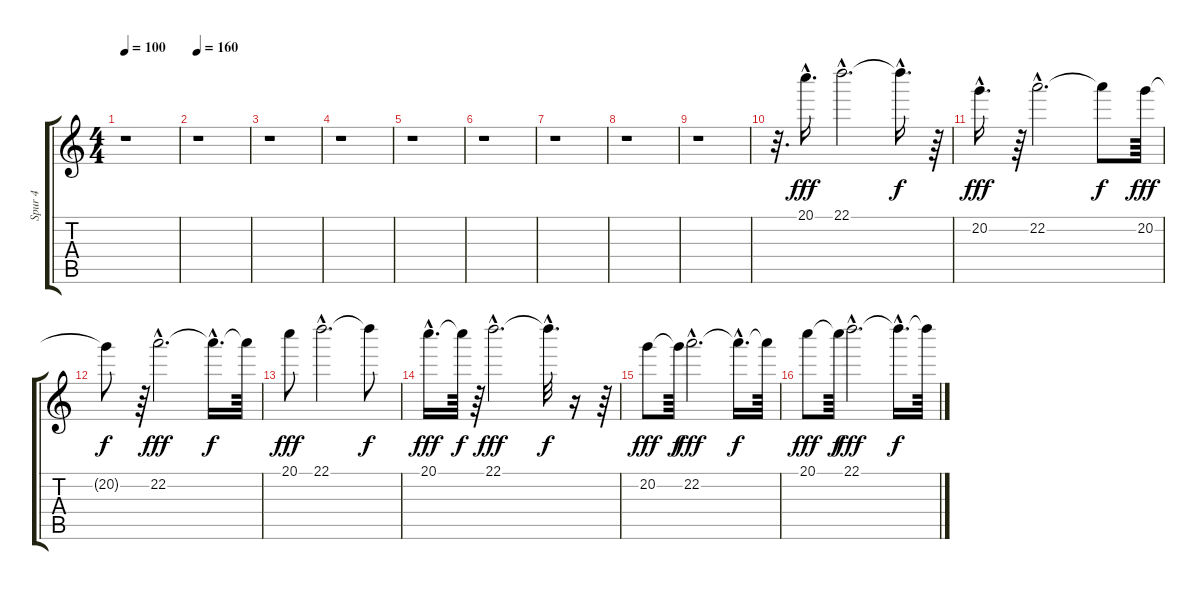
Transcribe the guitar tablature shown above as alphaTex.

\track ("Spur 4" "Spur 4") {instrument distortionguitar}
\staff {score tabs}
\tuning (E4 B3 G3 D3 A2 E2) {hide}
\ts (4 4)
\tempo 100
\clef g2
\ks c
r.1{dy fff instrument distortionguitar} |
\tempo 160
r.1 |
r.1 |
r.1 |
r.1 |
r.1 |
r.1 |
r.1 |
r.1 |
r.32{d} 20.1{hac}.16{d} 22.1{hac}.2{d} 22.1{hac t}.16{d dy f} r.64 |
20.2{hac}.16{d dy fff} r.64 22.2{hac}.2{d} 22.2{t}.8{dy f} 20.2.64{dy fff} |
20.2{t}.8{dy f} r.64 22.2{hac}.2{d dy fff} 22.2{hac t}.16{d dy f} 22.2{t}.64 |
20.1.8{dy fff} 22.1{hac}.2{d} 22.1{t}.8{dy f} |
20.1{hac}.16{d dy fff} 20.1{t}.64{dy f} r.64 22.1{hac}.2{d dy fff} 22.1{hac t}.32{d dy f} r.16 r.64 |
20.2.8{dy fff} 20.2{t}.64{dy f} 22.2{hac}.2{d dy fff} 22.2{hac t}.16{d dy f} 22.2{t}.64 |
20.1.8{dy fff} 20.1{t}.64{dy f} 22.1{hac}.2{d dy fff} 22.1{hac t}.16{d dy f} 22.1{t}.64
